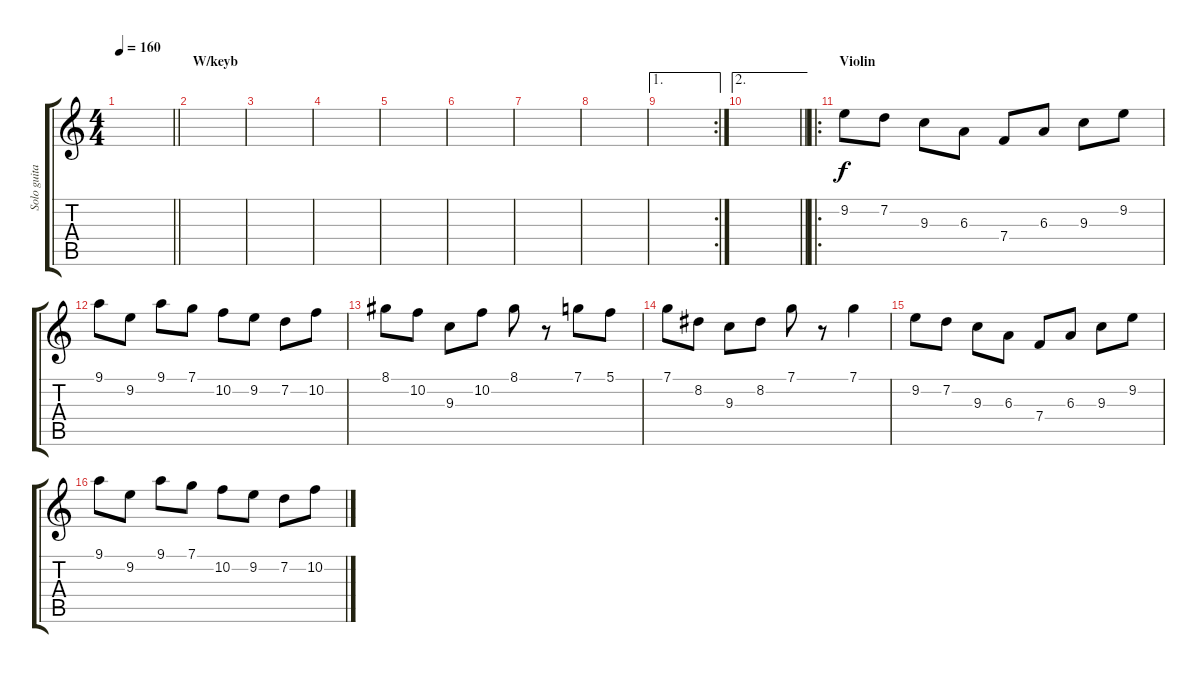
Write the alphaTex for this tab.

\track ("Solo guitar" "Solo guita") {instrument overdrivenguitar}
\staff {score tabs}
\tuning (C4 G3 Eb3 Bb2 F2 C2) {hide}
\ts (4 4)
\tempo 160
\clef g2
\barLineRight lightlight
\ks c
|
\section ("" "W/keyb")
|
|
|
|
|
|
|
\ae 1
\rc 2
|
\ae 2
\barLineRight lightlight
|
\ro
\section ("" "Violin")
9.2.8 7.2.8 9.3.8 6.3.8 7.4.8 6.3.8 9.3.8 9.2.8 |
9.1.8 9.2.8 9.1.8 7.1.8 10.2.8 9.2.8 7.2.8 10.2.8 |
8.1.8 10.2.8 9.3.8 10.2.8 8.1.8 r.8 7.1.8 5.1.8 |
7.1.8 8.2.8 9.3.8 8.2.8 7.1.8 r.8 7.1.4 |
9.2.8 7.2.8 9.3.8 6.3.8 7.4.8 6.3.8 9.3.8 9.2.8 |
9.1.8 9.2.8 9.1.8 7.1.8 10.2.8 9.2.8 7.2.8 10.2.8
